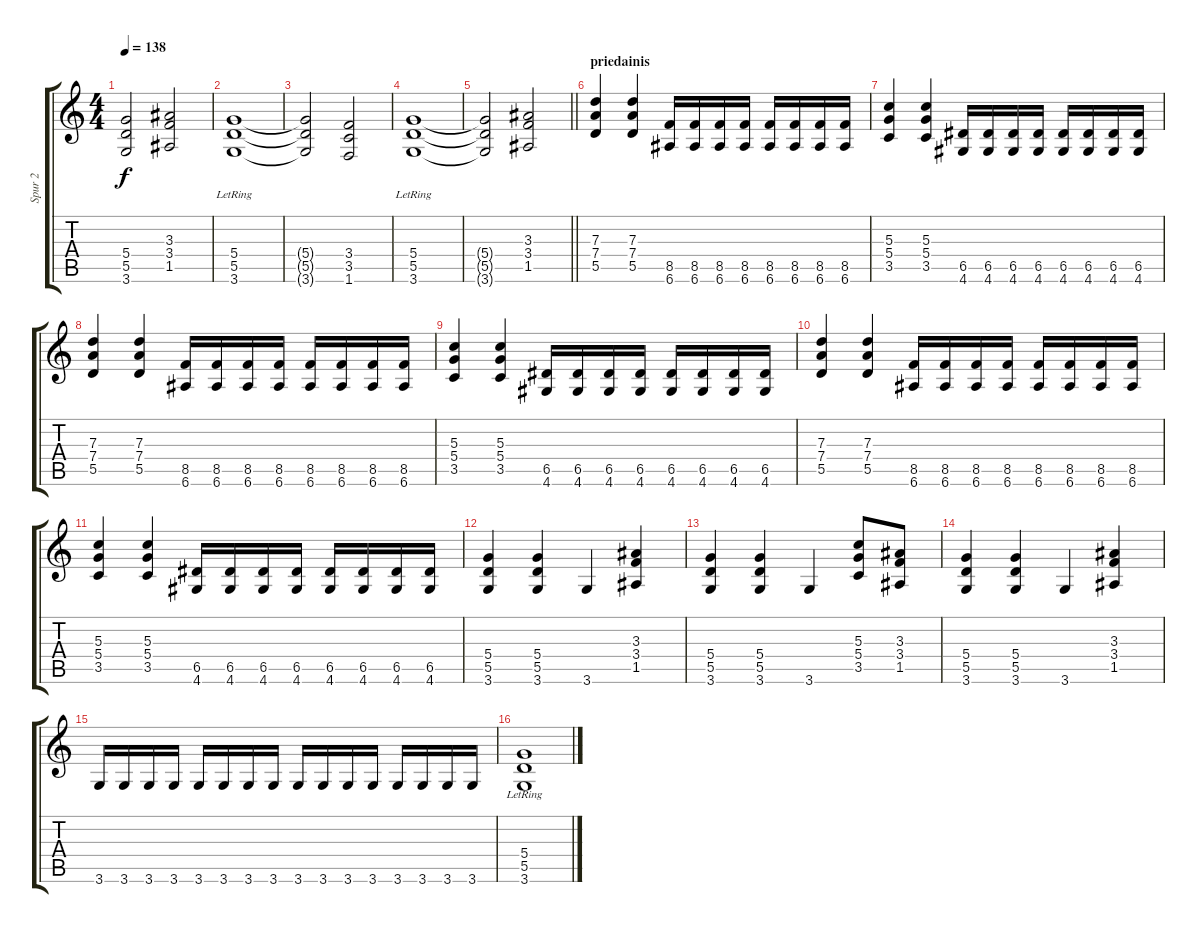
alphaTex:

\track ("Spur 2" "Spur 2") {mute instrument distortionguitar}
\staff {score tabs}
\tuning (E4 B3 G3 D3 A2 E2) {hide}
\ts (4 4)
\tempo 138
\clef g2
\ks c
(5.4{t} 5.5{t} 3.6{t}).2{dy f} (3.3 3.4 1.5).2 |
(5.4{lr} 5.5{lr} 3.6{lr}).1 |
(5.4{t} 5.5{t} 3.6{t}).2 (3.4 3.5 1.6).2 |
(5.4{lr} 5.5{lr} 3.6{lr}).1 |
\barLineRight lightlight
(5.4{t} 5.5{t} 3.6{t}).2 (3.3 3.4 1.5).2 |
\section ("" "priedainis")
(7.3 7.4 5.5).4 (7.3 7.4 5.5).4 (8.5 6.6).16 (8.5 6.6).16 (8.5 6.6).16 (8.5 6.6).16 (8.5 6.6).16 (8.5 6.6).16 (8.5 6.6).16 (8.5 6.6).16 |
(5.3 5.4 3.5).4 (5.3 5.4 3.5).4 (6.5 4.6).16 (6.5 4.6).16 (6.5 4.6).16 (6.5 4.6).16 (6.5 4.6).16 (6.5 4.6).16 (6.5 4.6).16 (6.5 4.6).16 |
(7.3 7.4 5.5).4 (7.3 7.4 5.5).4 (8.5 6.6).16 (8.5 6.6).16 (8.5 6.6).16 (8.5 6.6).16 (8.5 6.6).16 (8.5 6.6).16 (8.5 6.6).16 (8.5 6.6).16 |
(5.3 5.4 3.5).4 (5.3 5.4 3.5).4 (6.5 4.6).16 (6.5 4.6).16 (6.5 4.6).16 (6.5 4.6).16 (6.5 4.6).16 (6.5 4.6).16 (6.5 4.6).16 (6.5 4.6).16 |
(7.3 7.4 5.5).4 (7.3 7.4 5.5).4 (8.5 6.6).16 (8.5 6.6).16 (8.5 6.6).16 (8.5 6.6).16 (8.5 6.6).16 (8.5 6.6).16 (8.5 6.6).16 (8.5 6.6).16 |
(5.3 5.4 3.5).4 (5.3 5.4 3.5).4 (6.5 4.6).16 (6.5 4.6).16 (6.5 4.6).16 (6.5 4.6).16 (6.5 4.6).16 (6.5 4.6).16 (6.5 4.6).16 (6.5 4.6).16 |
(5.4 5.5 3.6).4 (5.4 5.5 3.6).4 3.6.4 (3.3 3.4 1.5).4 |
(5.4 5.5 3.6).4 (5.4 5.5 3.6).4 3.6.4 (5.3 5.4 3.5).8 (3.3 3.4 1.5).8 |
(5.4 5.5 3.6).4 (5.4 5.5 3.6).4 3.6.4 (3.3 3.4 1.5).4 |
3.6.16 3.6.16 3.6.16 3.6.16 3.6.16 3.6.16 3.6.16 3.6.16 3.6.16 3.6.16 3.6.16 3.6.16 3.6.16 3.6.16 3.6.16 3.6.16 |
(5.4{lr} 5.5{lr} 3.6{lr}).1
